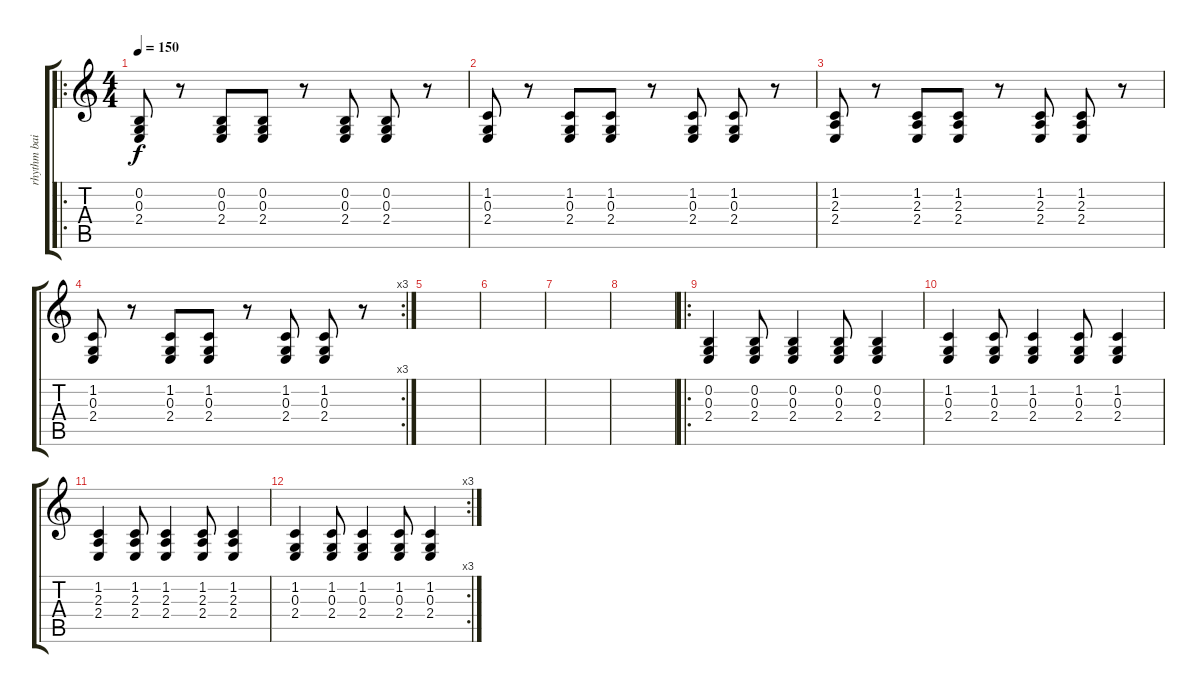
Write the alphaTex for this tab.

\track ("rhythm baian" "rhythm bai") {instrument accordion}
\staff {score tabs}
\tuning (E4 B3 G3 D3 A2 E2) {hide}
\ro
\ts (4 4)
\tempo 150
\clef g2
\ks c
(0.2 0.3 2.4).8{dy f} r.8 (0.2 0.3 2.4).8 (0.2 0.3 2.4).8 r.8 (0.2 0.3 2.4).8 (0.2 0.3 2.4).8 r.8 |
(1.2 0.3 2.4).8 r.8 (1.2 0.3 2.4).8 (1.2 0.3 2.4).8 r.8 (1.2 0.3 2.4).8 (1.2 0.3 2.4).8 r.8 |
(1.2 2.3 2.4).8 r.8 (1.2 2.3 2.4).8 (1.2 2.3 2.4).8 r.8 (1.2 2.3 2.4).8 (1.2 2.3 2.4).8 r.8 |
\rc 3
(1.2 0.3 2.4).8 r.8 (1.2 0.3 2.4).8 (1.2 0.3 2.4).8 r.8 (1.2 0.3 2.4).8 (1.2 0.3 2.4).8 r.8 |
|
|
|
|
\ro
(0.2 0.3 2.4).4 (0.2 0.3 2.4).8 (0.2 0.3 2.4).4 (0.2 0.3 2.4).8 (0.2 0.3 2.4).4 |
(1.2 0.3 2.4).4 (1.2 0.3 2.4).8 (1.2 0.3 2.4).4 (1.2 0.3 2.4).8 (1.2 0.3 2.4).4 |
(1.2 2.3 2.4).4 (1.2 2.3 2.4).8 (1.2 2.3 2.4).4 (1.2 2.3 2.4).8 (1.2 2.3 2.4).4 |
\rc 3
(1.2 0.3 2.4).4 (1.2 0.3 2.4).8 (1.2 0.3 2.4).4 (1.2 0.3 2.4).8 (1.2 0.3 2.4).4
